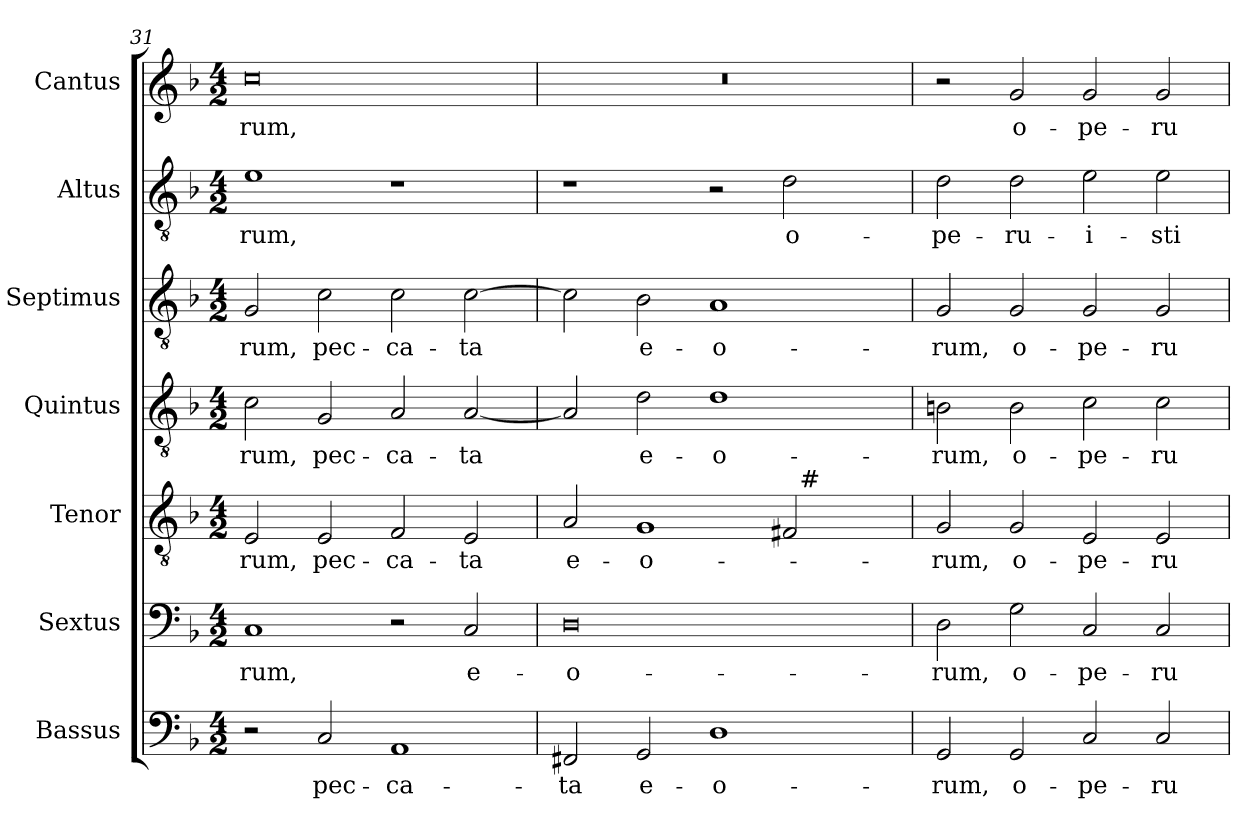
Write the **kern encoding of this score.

**kern	**text	**kern	**text	**kern	**text	**kern	**text	**kern	**text	**kern	**text	**kern	**text
*part7	*part7	*part6	*part6	*part5	*part5	*part4	*part4	*part3	*part3	*part2	*part2	*part1	*part1
*staff7	*staff7	*staff6	*staff6	*staff5	*staff5	*staff4	*staff4	*staff3	*staff3	*staff2	*staff2	*staff1	*staff1
*I"Bassus	*	*I"Sextus	*	*I"Tenor	*	*I"Quintus	*	*I"Septimus	*	*I"Altus	*	*I"Cantus	*
*I'B.	*	*	*	*I'T.	*	*	*	*	*	*I'A.	*	*I'C.	*
*clefF4	*	*clefF4	*	*clefGv2	*	*clefGv2	*	*clefGv2	*	*clefGv2	*	*clefG2	*
*	*	*	*	*ITrd7c12	*	*ITrd7c12	*	*ITrd7c12	*	*ITrd7c12	*	*	*
*k[b-]	*	*k[b-]	*	*k[b-]	*	*k[b-]	*	*k[b-]	*	*k[b-]	*	*k[b-]	*
*d:	*	*d:	*	*d:	*	*d:	*	*d:	*	*d:	*	*d:	*
*M4/2	*	*M4/2	*	*M4/2	*	*M4/2	*	*M4/2	*	*M4/2	*	*M4/2	*
=31	=31	=31	=31	=31	=31	=31	=31	=31	=31	=31	=31	=31	=31
!	!	!	!LO:LY:b:color=#000000	!	!	!	!	!	!	!	!	!	!
!	!	!	!	!	!LO:LY:b:color=#000000	!	!	!	!	!	!	!	!
!	!	!	!	!	!	!	!LO:LY:b:color=#000000	!	!	!	!	!	!
!	!	!	!	!	!	!	!	!	!LO:LY:b:color=#000000	!	!	!	!
!	!	!	!	!	!	!	!	!	!	!	!LO:LY:b:color=#000000	!	!
!	!	!	!	!	!	!	!	!	!	!	!	!	!LO:LY:b:color=#000000
2r	.	1Ci	-rum,	2EEi/	-rum,	2Ci\	-rum,	2GGi/	-rum,	1Ei	-rum,	0cci	-rum,
!	!LO:LY:b:color=#000000	!	!	!	!	!	!	!	!	!	!	!	!
!	!	!	!	!	!LO:LY:b:color=#000000	!	!	!	!	!	!	!	!
!	!	!	!	!	!	!	!LO:LY:b:color=#000000	!	!	!	!	!	!
!	!	!	!	!	!	!	!	!	!LO:LY:b:color=#000000	!	!	!	!
2Ci/	pec-	.	.	2EEi/	pec-	2GGi/	pec-	2Ci\	pec-	.	.	.	.
!	!LO:LY:b:color=#000000	!	!	!	!	!	!	!	!	!	!	!	!
!	!	!	!	!	!LO:LY:b:color=#000000	!	!	!	!	!	!	!	!
!	!	!	!	!	!	!	!LO:LY:b:color=#000000	!	!	!	!	!	!
!	!	!	!	!	!	!	!	!	!LO:LY:b:color=#000000	!	!	!	!
1AAi	-ca-	2r	.	2FFi/	-ca-	2AAi/	-ca-	2Ci\	-ca-	1r	.	.	.
!	!	!	!LO:LY:b:color=#000000	!	!	!	!	!	!	!	!	!	!
!	!	!	!	!	!LO:LY:b:color=#000000	!	!	!	!	!	!	!	!
!	!	!	!	!	!	!	!LO:LY:b:color=#000000	!	!	!	!	!	!
!	!	!	!	!	!	!	!	!	!LO:LY:b:color=#000000	!	!	!	!
.	.	2Ci/	e-	2EEi/	-ta	[2AAi/	-ta	[2Ci\	-ta	.	.	.	.
!!LO:PB:g=z
=32	=32	=32	=32	=32	=32	=32	=32	=32	=32	=32	=32	=32	=32
!	!LO:LY:b:color=#000000	!	!	!	!	!	!	!	!	!	!	!	!
!	!	!	!LO:LY:b:color=#000000	!	!	!	!	!	!	!	!	!	!
!	!	!	!	!	!LO:LY:b:color=#000000	!	!	!	!	!	!	!LO:N:vis=1	!
*	*	*	*	*^	*	*	*	*	*	*	*	*	*
2FF#Xi/	-ta	0Di	-o-	2AAi/	1ryy	e-	2AAi/]	.	2Ci\]	.	1r	.	0r	.
!	!LO:LY:b:color=#000000	!	!	!	!	!	!	!	!	!	!	!	!	!
!	!	!	!	!	!	!LO:LY:b:color=#000000	!	!	!	!	!	!	!	!
!	!	!	!	!	!	!	!	!LO:LY:b:color=#000000	!	!	!	!	!	!
!	!	!	!	!	!	!	!	!	!	!LO:LY:b:color=#000000	!	!	!	!
2GGi/	e-	.	.	1GGi	.	-o-	2Di\	e-	2BB-i\	e-	.	.	.	.
!	!LO:LY:b:color=#000000	!	!	!	!	!	!	!	!	!	!	!	!	!
!	!	!	!	!	!	!	!	!LO:LY:b:color=#000000	!	!	!	!	!	!
!	!	!	!	!	!	!	!	!	!	!LO:LY:b:color=#000000	!	!	!	!
1Di	-o-	.	.	.	2ryy	.	1Di	-o-	1AAi	-o-	2r	.	.	.
!	!	!	!	!	!	!	!	!	!	!	!	!LO:LY:b:color=#000000	!	!
.	.	.	.	2FF#i/	32ryy	.	.	.	.	.	2Di\	o-	.	.
.	.	.	.	.	256ryy	.	.	.	.	.	.	.	.	.
!	!	!	!	!	!LO:TX:a:t=#	!	!	!	!	!	!	!	!	!
.	.	.	.	.	4ryy	.	.	.	.	.	.	.	.	.
.	.	.	.	.	8ryy	.	.	.	.	.	.	.	.	.
.	.	.	.	.	16ryy	.	.	.	.	.	.	.	.	.
.	.	.	.	.	64..ryy	.	.	.	.	.	.	.	.	.
*	*	*	*	*v	*v	*	*	*	*	*	*	*	*	*
=33	=33	=33	=33	=33	=33	=33	=33	=33	=33	=33	=33	=33	=33
*	*	*	*	*^	*	*	*	*	*	*	*	*	*
!	!LO:LY:b:color=#000000	!	!	!	!	!	!	!	!	!	!	!	!	!
*	*	*	*	*v	*v	*	*	*	*	*	*	*	*	*
*	*	*	*	*^	*	*	*	*	*	*	*	*	*
!	!	!	!LO:LY:b:color=#000000	!	!	!	!	!	!	!	!	!	!	!
*	*	*	*	*v	*v	*	*	*	*	*	*	*	*	*
*	*	*	*	*^	*	*	*	*	*	*	*	*	*
!	!	!	!	!	!	!LO:LY:b:color=#000000	!	!	!	!	!	!	!	!
*	*	*	*	*v	*v	*	*	*	*	*	*	*	*	*
*	*	*	*	*^	*	*	*	*	*	*	*	*	*
!	!	!	!	!	!	!	!	!LO:LY:b:color=#000000	!	!	!	!	!	!
*	*	*	*	*v	*v	*	*	*	*	*	*	*	*	*
*	*	*	*	*^	*	*	*	*	*	*	*	*	*
!	!	!	!	!	!	!	!	!	!	!LO:LY:b:color=#000000	!	!	!	!
*	*	*	*	*v	*v	*	*	*	*	*	*	*	*	*
*	*	*	*	*^	*	*	*	*	*	*	*	*	*
!	!	!	!	!	!	!	!	!	!	!	!	!LO:LY:b:color=#000000	!	!
*	*	*	*	*v	*v	*	*	*	*	*	*	*	*	*
2GGi/	-rum,	2Di\	-rum,	2GGi/	-rum,	2BBni\	-rum,	2GGi/	-rum,	2Di\	-pe-	2r	.
!	!LO:LY:b:color=#000000	!	!	!	!	!	!	!	!	!	!	!	!
!	!	!	!LO:LY:b:color=#000000	!	!	!	!	!	!	!	!	!	!
!	!	!	!	!	!LO:LY:b:color=#000000	!	!	!	!	!	!	!	!
!	!	!	!	!	!	!	!LO:LY:b:color=#000000	!	!	!	!	!	!
!	!	!	!	!	!	!	!	!	!LO:LY:b:color=#000000	!	!	!	!
!	!	!	!	!	!	!	!	!	!	!	!LO:LY:b:color=#000000	!	!
!	!	!	!	!	!	!	!	!	!	!	!	!	!LO:LY:b:color=#000000
2GGi/	o-	2Gi\	o-	2GGi/	o-	2BBi\	o-	2GGi/	o-	2Di\	-ru-	2gi/	o-
!	!LO:LY:b:color=#000000	!	!	!	!	!	!	!	!	!	!	!	!
!	!	!	!LO:LY:b:color=#000000	!	!	!	!	!	!	!	!	!	!
!	!	!	!	!	!LO:LY:b:color=#000000	!	!	!	!	!	!	!	!
!	!	!	!	!	!	!	!LO:LY:b:color=#000000	!	!	!	!	!	!
!	!	!	!	!	!	!	!	!	!LO:LY:b:color=#000000	!	!	!	!
!	!	!	!	!	!	!	!	!	!	!	!LO:LY:b:color=#000000	!	!
!	!	!	!	!	!	!	!	!	!	!	!	!	!LO:LY:b:color=#000000
2Ci/	-pe-	2Ci/	-pe-	2EEi/	-pe-	2Ci\	-pe-	2GGi/	-pe-	2Ei\	-i-	2gi/	-pe-
!	!LO:LY:b:color=#000000	!	!	!	!	!	!	!	!	!	!	!	!
!	!	!	!LO:LY:b:color=#000000	!	!	!	!	!	!	!	!	!	!
!	!	!	!	!	!LO:LY:b:color=#000000	!	!	!	!	!	!	!	!
!	!	!	!	!	!	!	!LO:LY:b:color=#000000	!	!	!	!	!	!
!	!	!	!	!	!	!	!	!	!LO:LY:b:color=#000000	!	!	!	!
!	!	!	!	!	!	!	!	!	!	!	!LO:LY:b:color=#000000	!	!
!	!	!	!	!	!	!	!	!	!	!	!	!	!LO:LY:b:color=#000000
2Ci/	-ru-	2Ci/	-ru-	2EEi/	-ru-	2Ci\	-ru-	2GGi/	-ru-	2Ei\	-sti	2gi/	-ru-
=	=	=	=	=	=	=	=	=	=	=	=	=	=
*-	*-	*-	*-	*-	*-	*-	*-	*-	*-	*-	*-	*-	*-
